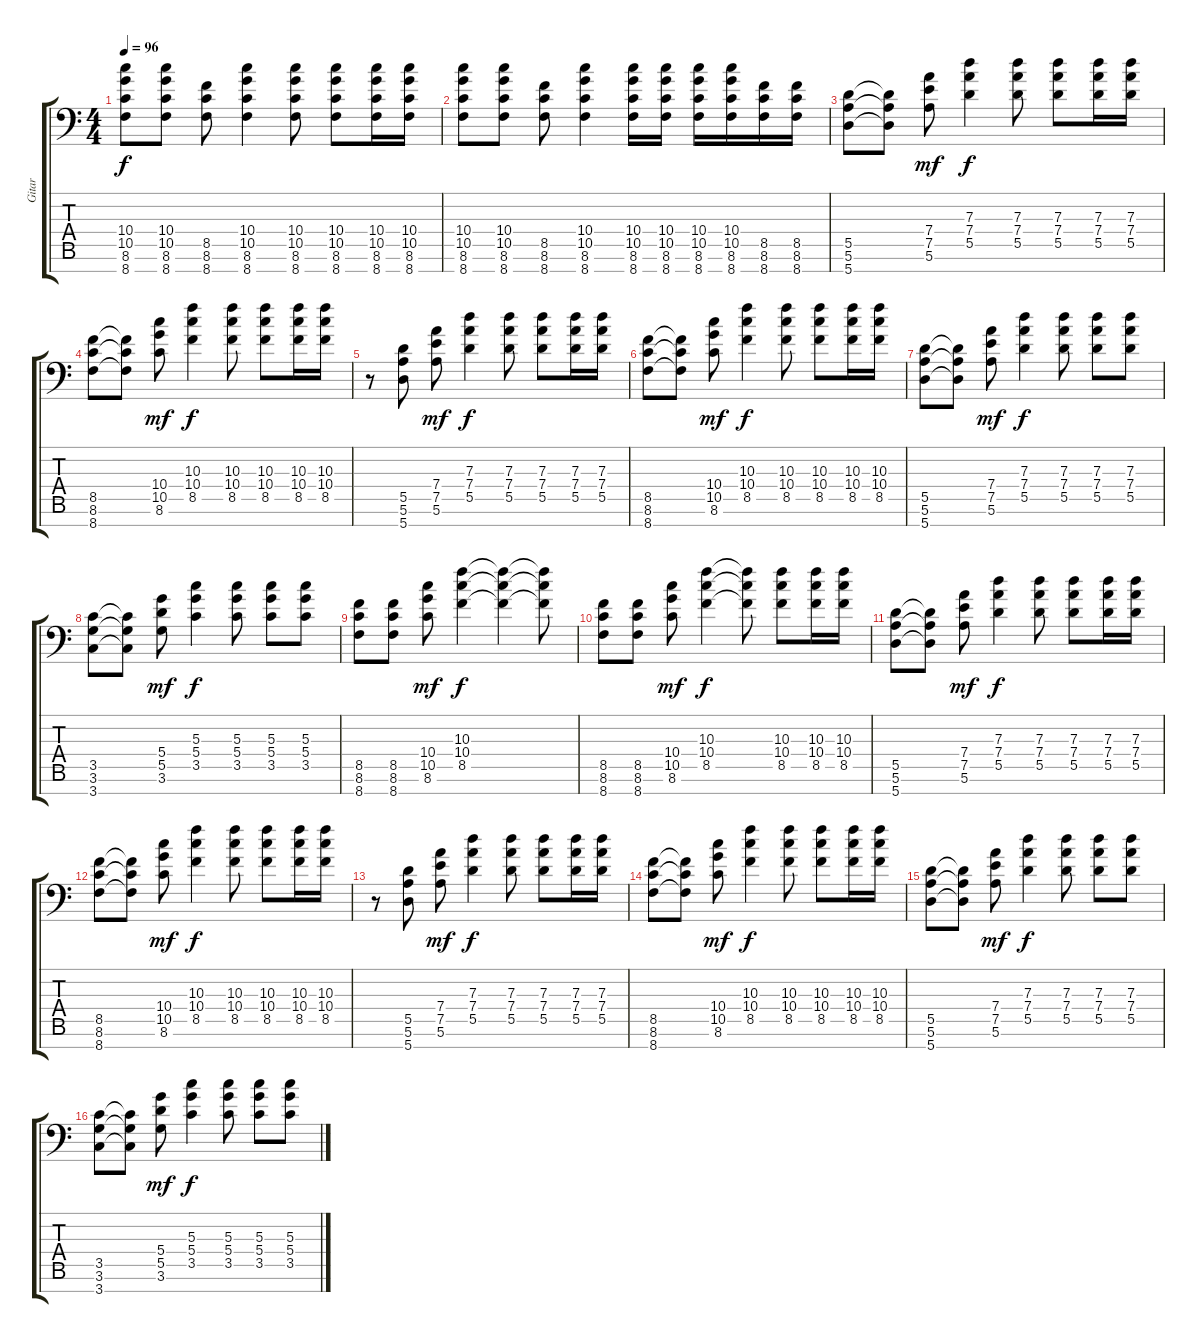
\track ("Gitar " "Gitar ") {instrument distortionguitar}
\staff {score tabs}
\tuning (E4 B3 G3 D3 A2 E2 A1) {hide}
\ts (4 4)
\tempo 96
\clef f4
\ks c
(10.4 10.5 8.6 8.7).8{dy f} (10.4 10.5 8.6 8.7).8 (8.5 8.6 8.7).8 (10.4 10.5 8.6 8.7).4 (10.4 10.5 8.6 8.7).8 (10.4 10.5 8.6 8.7).8 (10.4 10.5 8.6 8.7).16 (10.4 10.5 8.6 8.7).16 |
(10.4 10.5 8.6 8.7).8 (10.4 10.5 8.6 8.7).8 (8.5 8.6 8.7).8 (10.4 10.5 8.6 8.7).4 (10.4 10.5 8.6 8.7).16 (10.4 10.5 8.6 8.7).16 (10.4 10.5 8.6 8.7).16 (10.4 10.5 8.6 8.7).16 (8.5 8.6 8.7).16 (8.5 8.6 8.7).16 |
(5.5 5.6 5.7).8 (5.5{t} 5.6{t} 5.7{t}).8 (7.4 7.5 5.6).8{dy mf} (7.3 7.4 5.5).4{dy f} (7.3 7.4 5.5).8 (7.3 7.4 5.5).8 (7.3 7.4 5.5).16 (7.3 7.4 5.5).16 |
(8.5 8.6 8.7).8 (8.5{t} 8.6{t} 8.7{t}).8 (10.4 10.5 8.6).8{dy mf} (10.3 10.4 8.5).4{dy f} (10.3 10.4 8.5).8 (10.3 10.4 8.5).8 (10.3 10.4 8.5).16 (10.3 10.4 8.5).16 |
r.8 (5.5 5.6 5.7).8 (7.4 7.5 5.6).8{dy mf} (7.3 7.4 5.5).4{dy f} (7.3 7.4 5.5).8 (7.3 7.4 5.5).8 (7.3 7.4 5.5).16 (7.3 7.4 5.5).16 |
(8.5 8.6 8.7).8 (8.5{t} 8.6{t} 8.7{t}).8 (10.4 10.5 8.6).8{dy mf} (10.3 10.4 8.5).4{dy f} (10.3 10.4 8.5).8 (10.3 10.4 8.5).8 (10.3 10.4 8.5).16 (10.3 10.4 8.5).16 |
(5.5 5.6 5.7).8 (5.5{t} 5.6{t} 5.7{t}).8 (7.4 7.5 5.6).8{dy mf} (7.3 7.4 5.5).4{dy f} (7.3 7.4 5.5).8 (7.3 7.4 5.5).8 (7.3 7.4 5.5).8 |
(3.5 3.6 3.7).8 (3.5{t} 3.6{t} 3.7{t}).8 (5.4 5.5 3.6).8{dy mf} (5.3 5.4 3.5).4{dy f} (5.3 5.4 3.5).8 (5.3 5.4 3.5).8 (5.3 5.4 3.5).8 |
(8.5 8.6 8.7).8 (8.5 8.6 8.7).8 (10.4 10.5 8.6).8{dy mf} (10.3 10.4 8.5).4{dy f} (10.3{t} 10.4{t} 8.5{t}).4 (10.3{t} 10.4{t} 8.5{t}).8 |
(8.5 8.6 8.7).8 (8.5 8.6 8.7).8 (10.4 10.5 8.6).8{dy mf} (10.3 10.4 8.5).4{dy f} (10.3{t} 10.4{t} 8.5{t}).8 (10.3 10.4 8.5).8 (10.3 10.4 8.5).16 (10.3 10.4 8.5).16 |
(5.5 5.6 5.7).8 (5.5{t} 5.6{t} 5.7{t}).8 (7.4 7.5 5.6).8{dy mf} (7.3 7.4 5.5).4{dy f} (7.3 7.4 5.5).8 (7.3 7.4 5.5).8 (7.3 7.4 5.5).16 (7.3 7.4 5.5).16 |
(8.5 8.6 8.7).8 (8.5{t} 8.6{t} 8.7{t}).8 (10.4 10.5 8.6).8{dy mf} (10.3 10.4 8.5).4{dy f} (10.3 10.4 8.5).8 (10.3 10.4 8.5).8 (10.3 10.4 8.5).16 (10.3 10.4 8.5).16 |
r.8 (5.5 5.6 5.7).8 (7.4 7.5 5.6).8{dy mf} (7.3 7.4 5.5).4{dy f} (7.3 7.4 5.5).8 (7.3 7.4 5.5).8 (7.3 7.4 5.5).16 (7.3 7.4 5.5).16 |
(8.5 8.6 8.7).8 (8.5{t} 8.6{t} 8.7{t}).8 (10.4 10.5 8.6).8{dy mf} (10.3 10.4 8.5).4{dy f} (10.3 10.4 8.5).8 (10.3 10.4 8.5).8 (10.3 10.4 8.5).16 (10.3 10.4 8.5).16 |
(5.5 5.6 5.7).8 (5.5{t} 5.6{t} 5.7{t}).8 (7.4 7.5 5.6).8{dy mf} (7.3 7.4 5.5).4{dy f} (7.3 7.4 5.5).8 (7.3 7.4 5.5).8 (7.3 7.4 5.5).8 |
(3.5 3.6 3.7).8 (3.5{t} 3.6{t} 3.7{t}).8 (5.4 5.5 3.6).8{dy mf} (5.3 5.4 3.5).4{dy f} (5.3 5.4 3.5).8 (5.3 5.4 3.5).8 (5.3 5.4 3.5).8
